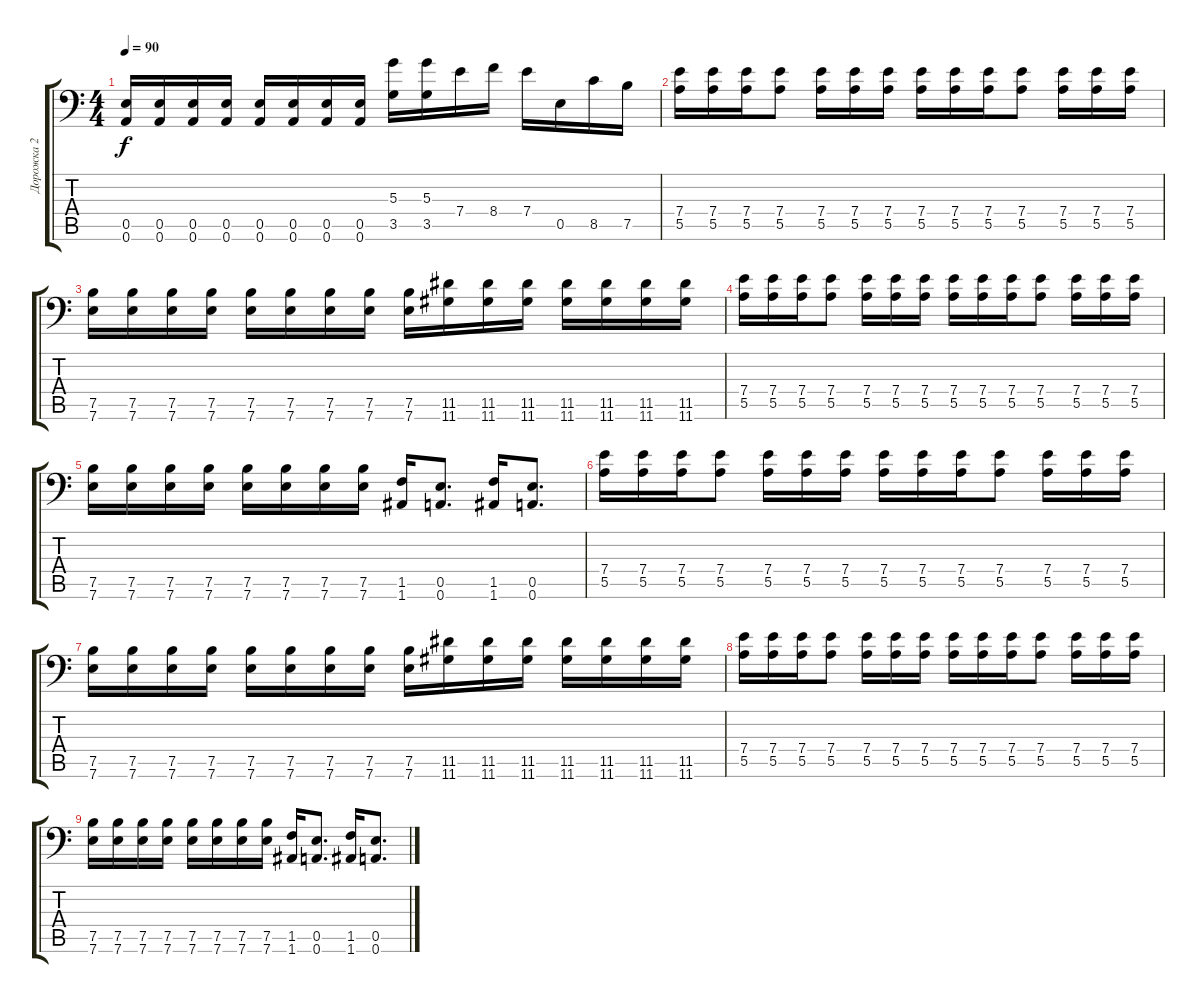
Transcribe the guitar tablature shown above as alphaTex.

\track ("Дорожка 2" "Дорожка 2") {instrument distortionguitar}
\staff {score tabs}
\tuning (B3 Gb3 D3 A2 E2 A1) {hide}
\ts (4 4)
\tempo 90
\clef f4
\ks c
(0.5 0.6).16{dy f} (0.5 0.6).16 (0.5 0.6).16 (0.5 0.6).16 (0.5 0.6).16 (0.5 0.6).16 (0.5 0.6).16 (0.5 0.6).16 (5.3 3.5).16 (5.3 3.5).16 7.4.16 8.4.16 7.4.16 0.5.16 8.5.16 7.5.16 |
(7.4 5.5).16 (7.4 5.5).16 (7.4 5.5).16 (7.4 5.5).8 (7.4 5.5).16 (7.4 5.5).16 (7.4 5.5).16 (7.4 5.5).16 (7.4 5.5).16 (7.4 5.5).16 (7.4 5.5).8 (7.4 5.5).16 (7.4 5.5).16 (7.4 5.5).16 |
(7.5 7.6).16 (7.5 7.6).16 (7.5 7.6).16 (7.5 7.6).16 (7.5 7.6).16 (7.5 7.6).16 (7.5 7.6).16 (7.5 7.6).16 (7.5 7.6).16 (11.5 11.6).16 (11.5 11.6).16 (11.5 11.6).16 (11.5 11.6).16 (11.5 11.6).16 (11.5 11.6).16 (11.5 11.6).16 |
(7.4 5.5).16 (7.4 5.5).16 (7.4 5.5).16 (7.4 5.5).8 (7.4 5.5).16 (7.4 5.5).16 (7.4 5.5).16 (7.4 5.5).16 (7.4 5.5).16 (7.4 5.5).16 (7.4 5.5).8 (7.4 5.5).16 (7.4 5.5).16 (7.4 5.5).16 |
(7.5 7.6).16 (7.5 7.6).16 (7.5 7.6).16 (7.5 7.6).16 (7.5 7.6).16 (7.5 7.6).16 (7.5 7.6).16 (7.5 7.6).16 (1.5 1.6).16 (0.5 0.6).8{d} (1.5 1.6).16 (0.5 0.6).8{d} |
(7.4 5.5).16 (7.4 5.5).16 (7.4 5.5).16 (7.4 5.5).8 (7.4 5.5).16 (7.4 5.5).16 (7.4 5.5).16 (7.4 5.5).16 (7.4 5.5).16 (7.4 5.5).16 (7.4 5.5).8 (7.4 5.5).16 (7.4 5.5).16 (7.4 5.5).16 |
(7.5 7.6).16 (7.5 7.6).16 (7.5 7.6).16 (7.5 7.6).16 (7.5 7.6).16 (7.5 7.6).16 (7.5 7.6).16 (7.5 7.6).16 (7.5 7.6).16 (11.5 11.6).16 (11.5 11.6).16 (11.5 11.6).16 (11.5 11.6).16 (11.5 11.6).16 (11.5 11.6).16 (11.5 11.6).16 |
(7.4 5.5).16 (7.4 5.5).16 (7.4 5.5).16 (7.4 5.5).8 (7.4 5.5).16 (7.4 5.5).16 (7.4 5.5).16 (7.4 5.5).16 (7.4 5.5).16 (7.4 5.5).16 (7.4 5.5).8 (7.4 5.5).16 (7.4 5.5).16 (7.4 5.5).16 |
(7.5 7.6).16 (7.5 7.6).16 (7.5 7.6).16 (7.5 7.6).16 (7.5 7.6).16 (7.5 7.6).16 (7.5 7.6).16 (7.5 7.6).16 (1.5 1.6).16 (0.5 0.6).8{d} (1.5 1.6).16 (0.5 0.6).8{d}
